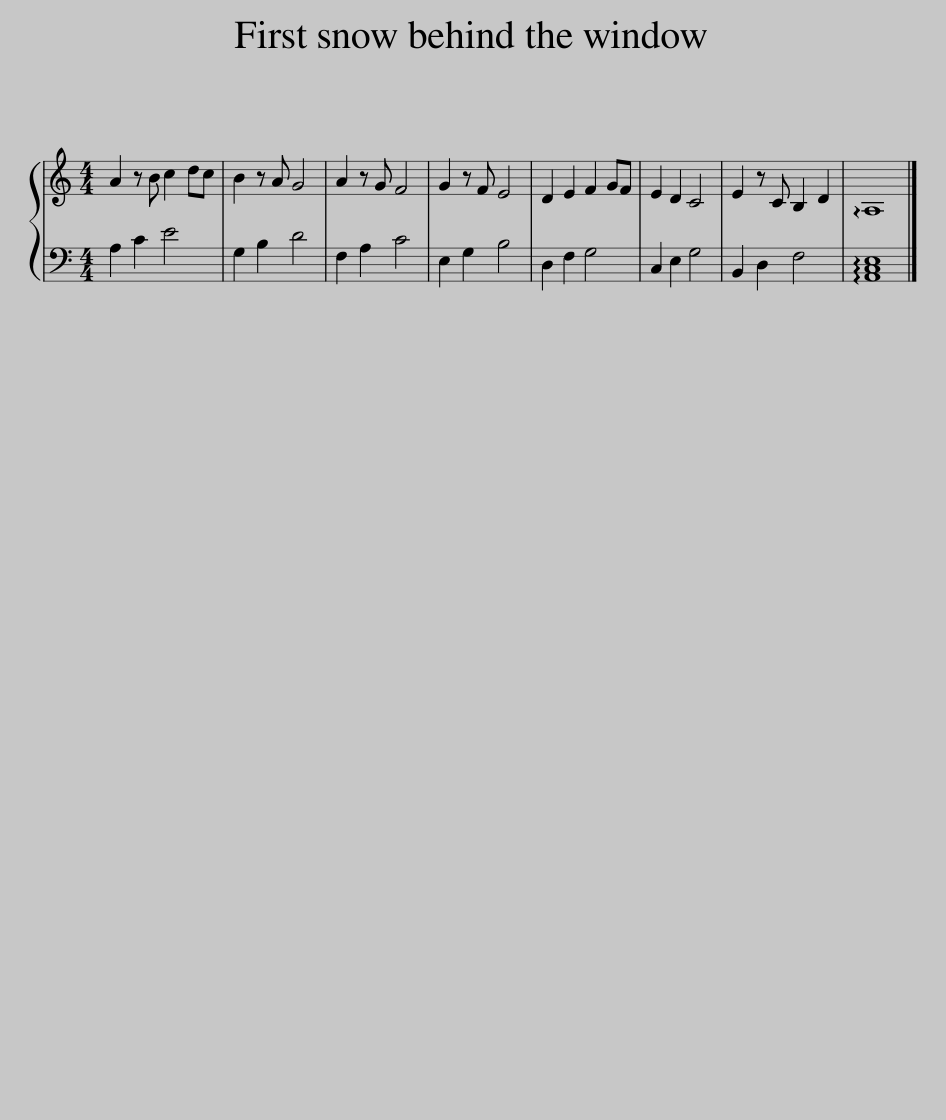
X:1
%%score { 1 | 2 }
L:1/8
M:4/4
I:linebreak $
K:C
V:1 treble
V:2 bass
V:1
 A2 z B c2 dc | B2 z A G4 | A2 z G F4 | G2 z F E4 | D2 E2 F2 GF | %5
 E2 D2 C4 | E2 z C B,2 D2 | !arpeggio!A,8 |] %8
V:2
 A,2 C2 E4 | G,2 B,2 D4 | F,2 A,2 C4 | E,2 G,2 B,4 | D,2 F,2 G,4 | %5
 C,2 E,2 G,4 | B,,2 D,2 F,4 | !arpeggio![A,,C,E,]8 |] %8
